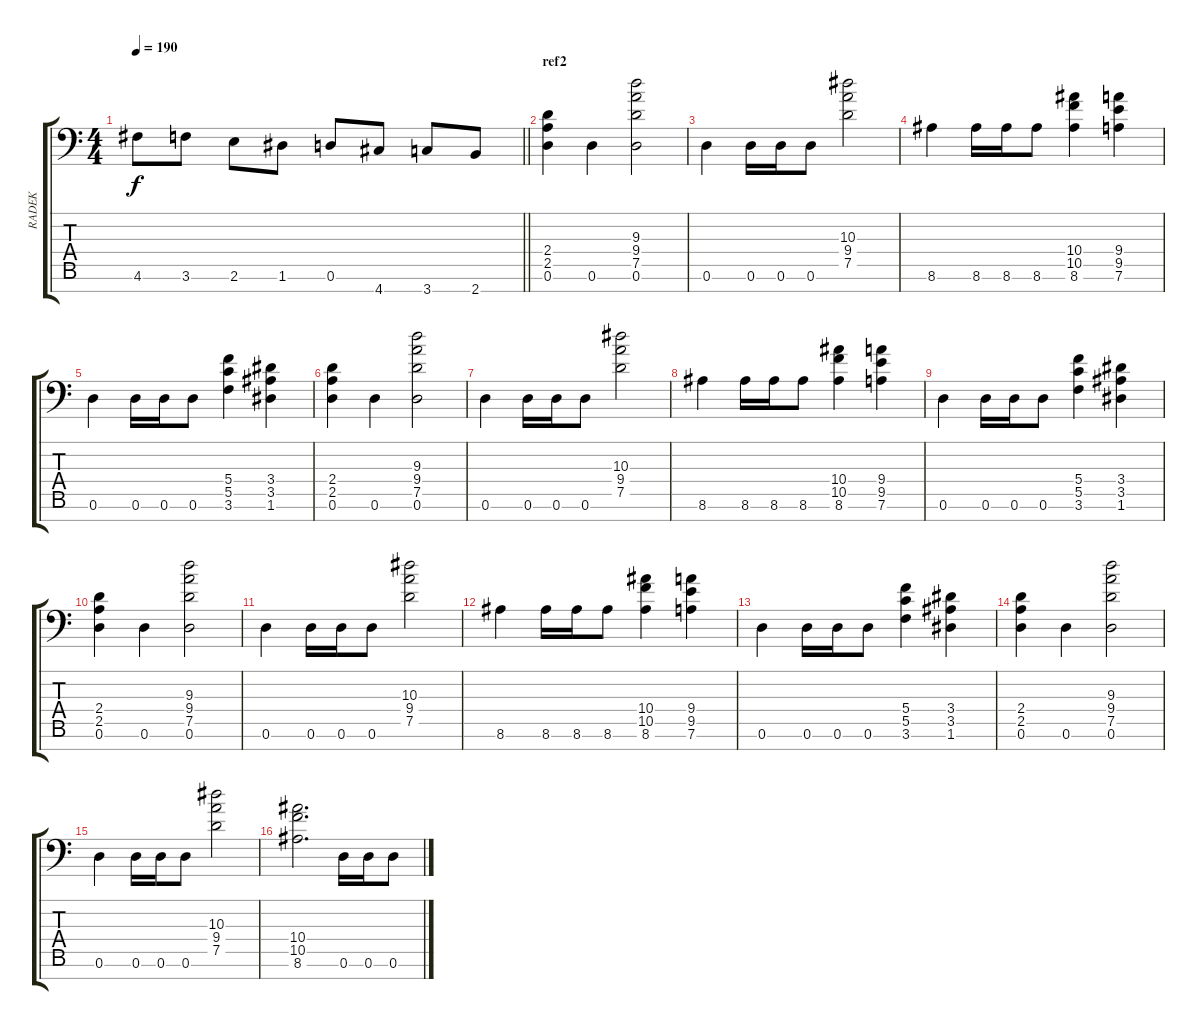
\track ("RADEK" "RADEK") {instrument distortionguitar}
\staff {score tabs}
\tuning (D4 A3 F3 C3 G2 D2 A1) {hide}
\ts (4 4)
\tempo 190
\clef f4
\barLineRight lightlight
\ks c
4.6.8{dy f} 3.6.8 2.6.8 1.6.8 0.6.8 4.7.8 3.7.8 2.7.8 |
\section ("" "ref2")
(2.4 2.5 0.6).4 0.6.4 (9.3 9.4 7.5 0.6).2 |
0.6.4 0.6.16 0.6.16 0.6.8 (10.3 9.4 7.5).2 |
8.6.4 8.6.16 8.6.16 8.6.8 (10.4 10.5 8.6).4 (9.4 9.5 7.6).4 |
0.6.4 0.6.16 0.6.16 0.6.8 (5.4 5.5 3.6).4 (3.4 3.5 1.6).4 |
(2.4 2.5 0.6).4 0.6.4 (9.3 9.4 7.5 0.6).2 |
0.6.4 0.6.16 0.6.16 0.6.8 (10.3 9.4 7.5).2 |
8.6.4 8.6.16 8.6.16 8.6.8 (10.4 10.5 8.6).4 (9.4 9.5 7.6).4 |
0.6.4 0.6.16 0.6.16 0.6.8 (5.4 5.5 3.6).4 (3.4 3.5 1.6).4 |
(2.4 2.5 0.6).4 0.6.4 (9.3 9.4 7.5 0.6).2 |
0.6.4 0.6.16 0.6.16 0.6.8 (10.3 9.4 7.5).2 |
8.6.4 8.6.16 8.6.16 8.6.8 (10.4 10.5 8.6).4 (9.4 9.5 7.6).4 |
0.6.4 0.6.16 0.6.16 0.6.8 (5.4 5.5 3.6).4 (3.4 3.5 1.6).4 |
(2.4 2.5 0.6).4 0.6.4 (9.3 9.4 7.5 0.6).2 |
0.6.4 0.6.16 0.6.16 0.6.8 (10.3 9.4 7.5).2 |
(10.4 10.5 8.6).2{d} 0.6.16 0.6.16 0.6.8
